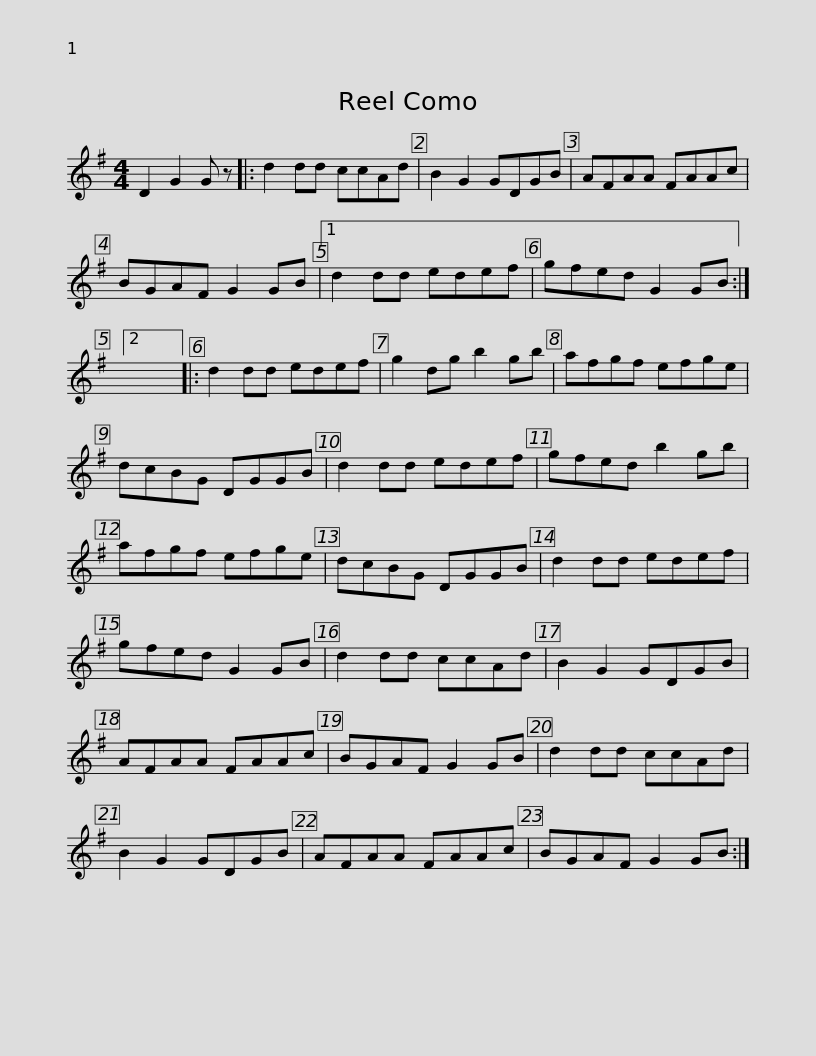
X:1
L:1/8
M:4/4
I:linebreak $
K:G
V:1 treble
V:1
 D2 G2 G z |: d2 dd ccAd | B2 G2 GDGB | AFAA FAAc | BGAF G2 GB |1 %5
 d2 dd edef |$ gfed G2 GB :|2 x8 |: d2 dd edef | g2 dg b2 gb | %10
 afgf efge | dcBG DGGB |$ d2 dd edef | gfed b2 gb | afgf efge | %15
 dcBG DGGB | d2 dd edef | gfed G2 GB |$ d2 dd ccAd | B2 G2 GDGB | %20
 AFAA FAAc | BGAF G2 GB | d2 dd ccAd | B2 G2 GDGB |$ AFAA FAAc | %25
 BGAF G2 GB :| %26
